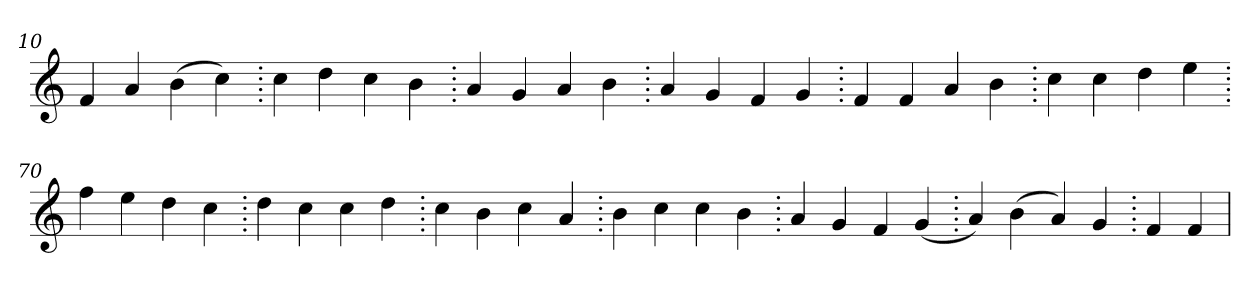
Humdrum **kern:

**kern
*part1
*staff1
*clefG2
=10.
4f
4a
(>4b
4cc)
=20.
4cc
4dd
4cc
4b
=30.
4a
4g
4a
4b
=40.
4a
4g
4f
4g
=50.
4f
4f
4a
4b
=60.
4cc
4cc
4dd
4ee
=70.
4ff
4ee
4dd
4cc
=80.
4dd
4cc
4cc
4dd
=90.
4cc
4b
4cc
4a
=100.
4b
4cc
4cc
4b
=110.
4a
4g
4f
(>4g
=120.
4a)
(>4b
4a)
4g
=130.
4f
4f
=
*-
